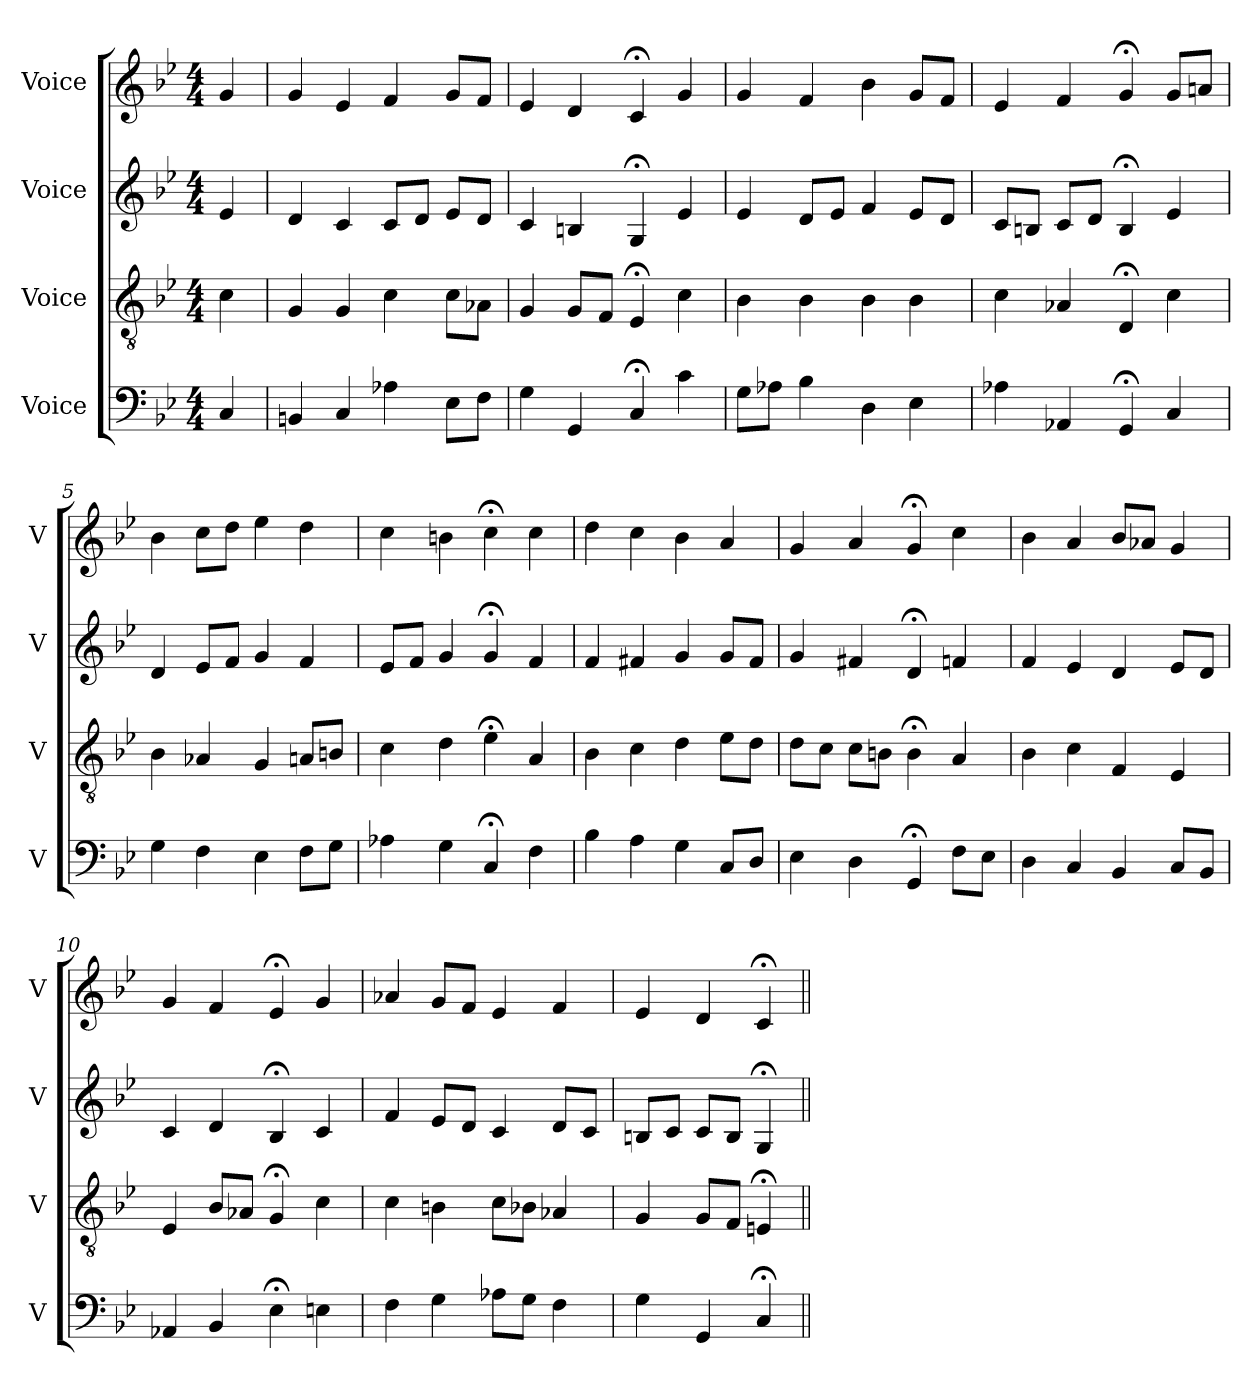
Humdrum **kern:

**kern	**kern	**kern	**kern
*part4	*part3	*part2	*part1
*staff4	*staff3	*staff2	*staff1
*I"Voice	*I"Voice	*I"Voice	*I"Voice
*I'V	*I'V	*I'V	*I'V
*clefF4	*clefGv2	*clefG2	*clefG2
*k[b-e-]	*k[b-e-]	*k[b-e-]	*k[b-e-]
*M4/4	*M4/4	*M4/4	*M4/4
=	=	=	=
4C/	4c\	4e-/	4g/
=1	=1	=1	=1
4BBn/	4G/	4d/	4g/
4C/	4G/	4c/	4e-/
4A-X\	4c\	8c/L	4f/
.	.	8d/J	.
8E-\L	8c\L	8e-/L	8g/L
8F\J	8A-X\J	8d/J	8f/J
=2	=2	=2	=2
4G\	4G/	4c/	4e-/
4GG/	8G/L	4Bn/	4d/
.	8F/J	.	.
4C;</	4E-;</	4G;</	4c;</
4c\	4c\	4e-/	4g/
=3	=3	=3	=3
8G\L	4B-\	4e-/	4g/
8A-X\J	.	.	.
4B-\	4B-\	8d/L	4f/
.	.	8e-/J	.
4D\	4B-\	4f/	4b-\
4E-\	4B-\	8e-/L	8g/L
.	.	8d/J	8f/J
=4	=4	=4	=4
4A-X\	4c\	8c/L	4e-/
.	.	8Bn/J	.
4AA-X/	4A-X/	8c/L	4f/
.	.	8d/J	.
4GG;</	4D;</	4B;</	4g;</
4C/	4c\	4e-/	8g/L
.	.	.	8an/J
=5	=5	=5	=5
4G\	4B-\	4d/	4b-\
4F\	4A-X/	8e-/L	8cc\L
.	.	8f/J	8dd\J
4E-\	4G/	4g/	4ee-\
8F\L	8An/L	4f/	4dd\
8G\J	8Bn/J	.	.
!!LO:LB:g=z
=6	=6	=6	=6
4A-X\	4c\	8e-/L	4cc\
.	.	8f/J	.
4G\	4d\	4g/	4bn\
4C;</	4e-;<\	4g;</	4cc;<\
4F\	4A/	4f/	4cc\
=7	=7	=7	=7
4B-\	4B-\	4f/	4dd\
4A\	4c\	4f#X/	4cc\
4G\	4d\	4g/	4b-\
8C/L	8e-\L	8g/L	4a/
8D/J	8d\J	8f#/J	.
=8	=8	=8	=8
4E-\	8d\L	4g/	4g/
.	8c\J	.	.
4D\	8c\L	4f#X/	4a/
.	8Bn\J	.	.
4GG;</	4B;<\	4d;</	4g;</
8F\L	4A/	4fn/	4cc\
8E-\J	.	.	.
=9	=9	=9	=9
4D\	4B-\	4f/	4b-\
4C/	4c\	4e-/	4a/
4BB-/	4F/	4d/	8b-/L
.	.	.	8a-X/J
8C/L	4E-/	8e-/L	4g/
8BB-/J	.	8d/J	.
=10	=10	=10	=10
4AA-X/	4E-/	4c/	4g/
4BB-/	8B-/L	4d/	4f/
.	8A-X/J	.	.
4E-;<\	4G;</	4B-;</	4e-;</
4En\	4c\	4c/	4g/
=11	=11	=11	=11
4F\	4c\	4f/	4a-X/
4G\	4Bn\	8e-/L	8g/L
.	.	8d/J	8f/J
8A-X\L	8c\L	4c/	4e-/
8G\J	8B-X\J	.	.
4F\	4A-X/	8d/L	4f/
.	.	8c/J	.
!!LO:LB:g=z
=12	=12	=12	=12
4G\	4G/	8Bn/L	4e-/
.	.	8c/J	.
4GG/	8G/L	8c/L	4d/
.	8F/J	8B/J	.
4C;</	4En;</	4G;</	4c;</
=||	=||	=||	=||
*-	*-	*-	*-
